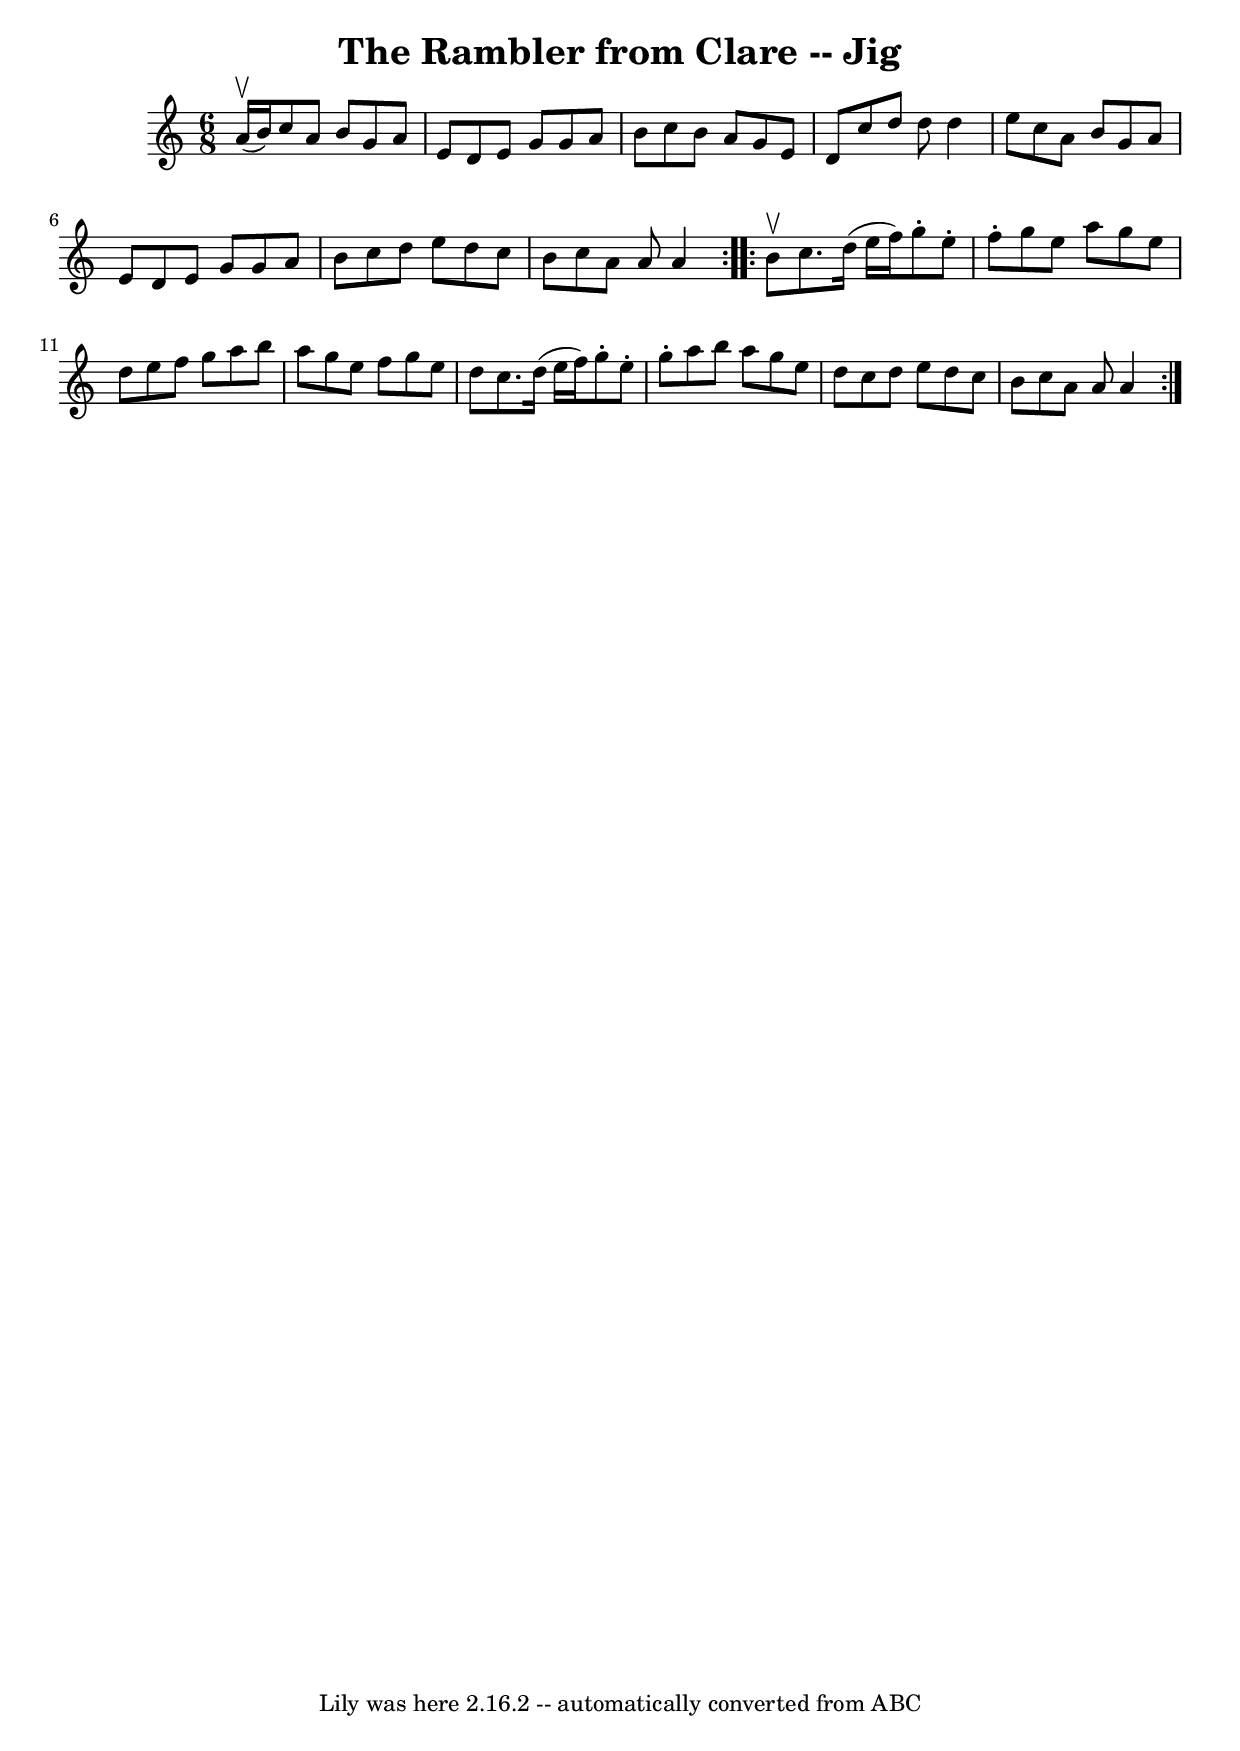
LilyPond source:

\version "2.16.2"
\include "Mammoth.ily"
\header {
  %% book = "Ryan's Mammoth Collection"
  crossRefNumber = "1"
  footnotes = "\\\\88 454"
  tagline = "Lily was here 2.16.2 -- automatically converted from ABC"
  title = "The Rambler from Clare -- Jig"

}
voicedefault =  {



  \repeat volta 2 {

    \time 6/8 
    \key a \minor     a'16^\upbow(b'16)  |
    c''8 a'8         b'8 g'8 a'8 e'8     |
    d'8 e'8 g'8 g'8 a'8 b'8    |
    c''8 b'8 a'8 g'8 e'8 d'8    |
    c''8 d''8       d''8 d''4 e''8     |
    c''8 a'8 b'8 g'8 a'8 e'8   |
    d'8 e'8 g'8 g'8 a'8 b'8    |
    c''8 d''8       e''8 d''8 c''8 b'8     |
    c''8 a'8 a'8 a'4  
  }     

  \repeat volta 2 {     b'8^\upbow  |
    c''8. d''16 (e''16 f''16) g''8-. e''8-. f''8-.   |
    g''8 e''8 a''8 g''8         e''8 d''8     |
    e''8 f''8 g''8 a''8 b''8 a''8     |
    g''8 e''8 f''8 g''8 e''8 d''8    |
    c''8.        d''16 (e''16 f''16) g''8-. e''8-. g''8-.    |
    a''8        b''8 a''8 g''8 e''8 d''8     |
    c''8 d''8 e''8         d''8 c''8 b'8     |
    c''8 a'8 a'8 a'4  
  }   

}

\score{
  <<

    \context Staff="default"
    {
      \voicedefault 
      
    }

  >>
  \layout {
    
  }
  \midi {
  }

}
